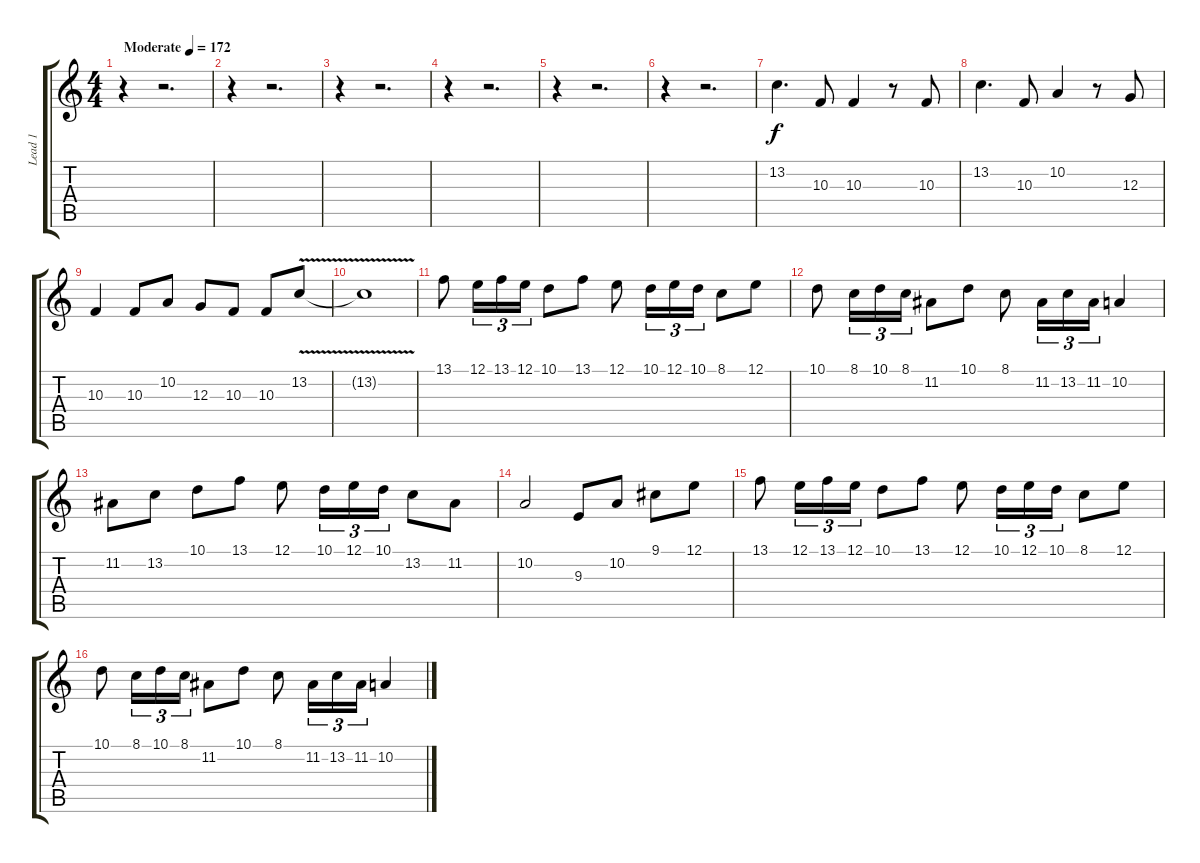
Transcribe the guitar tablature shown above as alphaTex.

\track ("Lead 1" "Lead 1") {instrument acousticgrandpiano}
\staff {score tabs}
\tuning (E4 B3 G3 D3 A2 E2) {hide}
\ts (4 4)
\tempo (172 "Moderate")
\clef g2
\ks c
r.4{dy f instrument acousticgrandpiano} r.2{d} |
r.4 r.2{d} |
r.4 r.2{d} |
r.4 r.2{d} |
r.4 r.2{d} |
r.4 r.2{d} |
13.2.4{d} 10.3.8 10.3.4 r.8 10.3.8 |
13.2.4{d} 10.3.8 10.2.4 r.8 12.3.8 |
10.3.4 10.3.8 10.2.8 12.3.8 10.3.8 10.3.8 13.2{v}.8 |
13.2{v t}.1 |
13.1.8 12.1.16{tu (3 2)} 13.1.16{tu (3 2)} 12.1.16{tu (3 2)} 10.1.8 13.1.8 12.1.8 10.1.16{tu (3 2)} 12.1.16{tu (3 2)} 10.1.16{tu (3 2)} 8.1.8 12.1.8 |
10.1.8 8.1.16{tu (3 2)} 10.1.16{tu (3 2)} 8.1.16{tu (3 2)} 11.2.8 10.1.8 8.1.8 11.2.16{tu (3 2)} 13.2.16{tu (3 2)} 11.2.16{tu (3 2)} 10.2.4 |
11.2.8 13.2.8 10.1.8 13.1.8 12.1.8 10.1.16{tu (3 2)} 12.1.16{tu (3 2)} 10.1.16{tu (3 2)} 13.2.8 11.2.8 |
10.2.2 9.3.8 10.2.8 9.1.8 12.1.8 |
13.1.8 12.1.16{tu (3 2)} 13.1.16{tu (3 2)} 12.1.16{tu (3 2)} 10.1.8 13.1.8 12.1.8 10.1.16{tu (3 2)} 12.1.16{tu (3 2)} 10.1.16{tu (3 2)} 8.1.8 12.1.8 |
10.1.8 8.1.16{tu (3 2)} 10.1.16{tu (3 2)} 8.1.16{tu (3 2)} 11.2.8 10.1.8 8.1.8 11.2.16{tu (3 2)} 13.2.16{tu (3 2)} 11.2.16{tu (3 2)} 10.2.4
